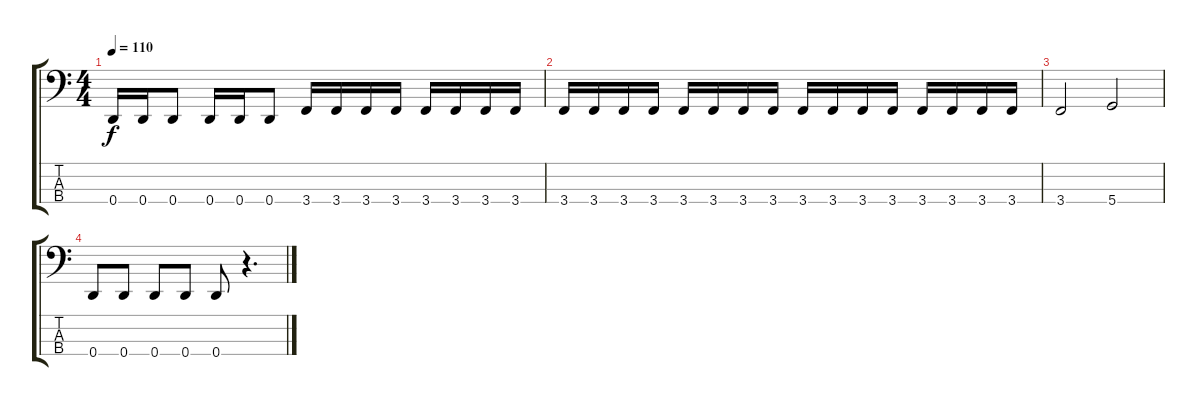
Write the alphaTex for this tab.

\track "" {instrument electricbassfinger}
\staff {score tabs}
\tuning (F2 C2 G1 D1) {hide}
\ts (4 4)
\tempo 110
\clef f4
\ks c
0.4.16{dy f} 0.4.16 0.4.8 0.4.16 0.4.16 0.4.8 3.4.16 3.4.16 3.4.16 3.4.16 3.4.16 3.4.16 3.4.16 3.4.16 |
3.4.16 3.4.16 3.4.16 3.4.16 3.4.16 3.4.16 3.4.16 3.4.16 3.4.16 3.4.16 3.4.16 3.4.16 3.4.16 3.4.16 3.4.16 3.4.16 |
3.4.2 5.4.2 |
0.4.8 0.4.8 0.4.8 0.4.8 0.4.8 r.4{d}
